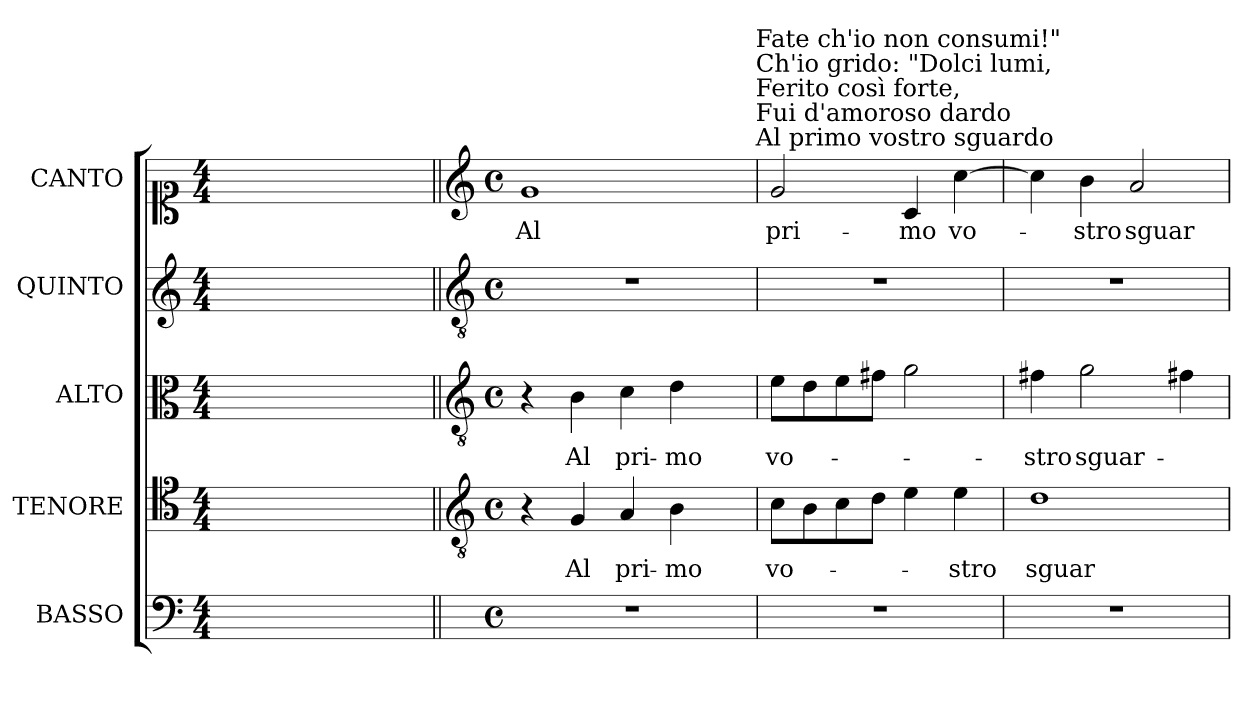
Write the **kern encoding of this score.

**kern	**kern	**text	**kern	**text	**kern	**kern	**text
*part5	*part4	*part4	*part3	*part3	*part2	*part1	*part1
*staff5	*staff4	*staff4	*staff3	*staff3	*staff2	*staff1	*staff1
*I"BASSO	*I"TENORE	*	*I"ALTO	*	*I"QUINTO	*I"CANTO	*
*I'B	*I'T	*	*I'A	*	*	*	*
!!LO:PB:g=z
*clefF4	*clefC4	*	*clefC3	*	*clefG2	*clefC1	*
*	*ITrd7c12	*	*ITrd7c12	*	*ITrd7c12	*	*
*k[]	*k[]	*	*k[]	*	*k[]	*k[]	*
*C:	*C:	*	*C:	*	*C:	*C:	*
*M4/4	*M4/4	*	*M4/4	*	*M4/4	*M4/4	*
=1	=1	=1	=1	=1	=1	=1	=1
*	*	*	*	*	*	*^	*
1ryy	1ryy	.	1ryy	.	1ryy	1ryy	2ryy	.
.	.	.	.	.	.	.	4ryy	.
.	.	.	.	.	.	.	8ryy	.
.	.	.	.	.	.	.	16ryy	.
.	.	.	.	.	.	.	32ryy	.
.	.	.	.	.	.	.	64ryy	.
.	.	.	.	.	.	.	128...ryy	.
*	*	*	*	*	*	*MM160	*	*
.	.	.	.	.	.	.	1024ryy	.
=1||	=1||	=1||	=1||	=1||	=1||	=1||	=1||	=1||
*	*clefGv2	*	*clefGv2	*	*clefGv2	*clefG2	*	*
*k[]	*k[]	*	*k[]	*	*k[]	*k[]	*	*
*C:	*C:	*	*C:	*	*C:	*C:	*	*
*M4/4	*M4/4	*	*M4/4	*	*M4/4	*M4/4	*	*
*met(c)	*met(c)	*	*met(c)	*	*met(c)	*met(c)	*	*
!	!	!	!	!	!	!	!	!LO:LY:b:color=#000000
1r	4r	.	4r	.	1r	1gi	2ryy	Al
!	!	!LO:LY:b:color=#000000	!	!	!	!	!	!
!	!	!	!	!LO:LY:b:color=#000000	!	!	!	!
.	4GGi/	Al	4BBi\	Al	.	.	.	.
!	!	!LO:LY:b:color=#000000	!	!	!	!	!	!
!	!	!	!	!LO:LY:b:color=#000000	!	!	!	!
.	4AAi/	pri-	4Ci\	pri-	.	.	4ryy	.
!	!	!LO:LY:b:color=#000000	!	!	!	!	!	!
!	!	!	!	!LO:LY:b:color=#000000	!	!	!	!
.	4BBi\	-mo	4Di\	-mo	.	.	8ryy	.
.	.	.	.	.	.	.	16ryy	.
.	.	.	.	.	.	.	32ryy	.
.	.	.	.	.	.	.	64ryy	.
.	.	.	.	.	.	.	128...ryy	.
!	!	!	!	!	!	!	!LO:TX:a:t=Al primo vostro sguardo	!
!	!	!	!	!	!	!	!LO:TX:t=Fui d'amoroso dardo	!
!	!	!	!	!	!	!	!LO:TX:t=Ferito così forte,	!
!	!	!	!	!	!	!	!LO:TX:t=Ch'io grido&colon; "Dolci lumi,	!
!	!	!	!	!	!	!	!LO:TX:t=Fate ch'io non consumi!"	!
.	.	.	.	.	.	.	1024ryy	.
*	*	*	*	*	*	*v	*v	*
=2	=2	=2	=2	=2	=2	=2	=2
*	*	*	*	*	*	*^	*
!	!	!LO:LY:b:color=#000000	!	!	!	!	!	!
*	*	*	*	*	*	*v	*v	*
*	*	*	*	*	*	*^	*
!	!	!	!	!LO:LY:b:color=#000000	!	!	!	!
*	*	*	*	*	*	*v	*v	*
*	*	*	*	*	*	*^	*
!	!	!	!	!	!	!	!	!LO:LY:b:color=#000000
*	*	*	*	*	*	*v	*v	*
1r	8Ci\L	vo-	8Ei\L	vo-	1r	2gi/	pri-
.	8BBi\	.	8Di\	.	.	.	.
.	8Ci\	.	8Ei\	.	.	.	.
.	8Di\J	.	8F#Xi\J	.	.	.	.
!	!	!	!	!	!	!	!LO:LY:b:color=#000000
.	4Ei\	.	2Gi\	.	.	4ci/	-mo
!	!	!LO:LY:b:color=#000000	!	!	!	!	!
!	!	!	!	!	!	!	!LO:LY:b:color=#000000
.	4Ei\	-stro	.	.	.	[>4cci\	vo-
=3	=3	=3	=3	=3	=3	=3	=3
!	!	!LO:LY:b:color=#000000	!	!	!	!	!
!	!	!	!	!LO:LY:b:color=#000000	!	!	!
1r	1Di	sguar-	4F#Xi\	-stro	1r	4cci\]	.
!	!	!	!	!LO:LY:b:color=#000000	!	!	!
!	!	!	!	!	!	!	!LO:LY:b:color=#000000
.	.	.	2Gi\	sguar-	.	4bi\	-stro
!	!	!	!	!	!	!	!LO:LY:b:color=#000000
.	.	.	.	.	.	2ai/	sguar-
.	.	.	4F#Xi\	.	.	.	.
=	=	=	=	=	=	=	=
*-	*-	*-	*-	*-	*-	*-	*-
